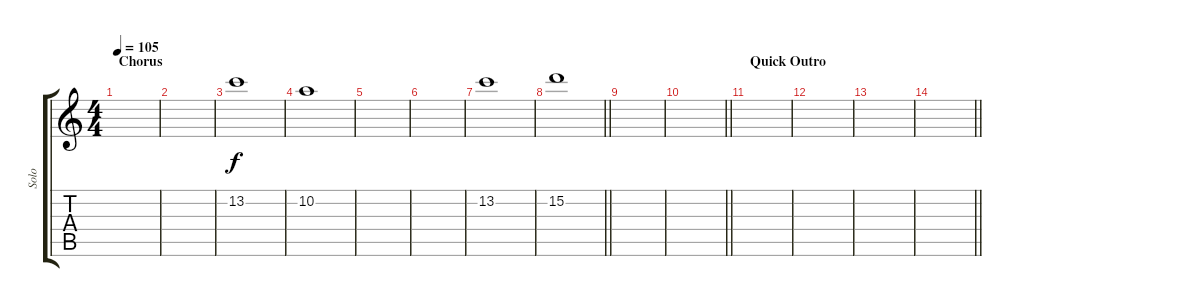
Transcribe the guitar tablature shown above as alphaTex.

\track ("Solo" "Solo") {instrument overdrivenguitar}
\staff {score tabs}
\tuning (E4 B3 G3 D3 A2 D2) {hide}
\ts (4 4)
\section ("" "Chorus")
\tempo 105
\clef g2
\ks c
|
|
13.2.1 |
10.2.1 |
|
|
13.2.1 |
\barLineRight lightlight
15.2.1 |
|
\barLineRight lightlight
|
\section ("" "Quick Outro")
|
|
|
\barLineRight lightlight
